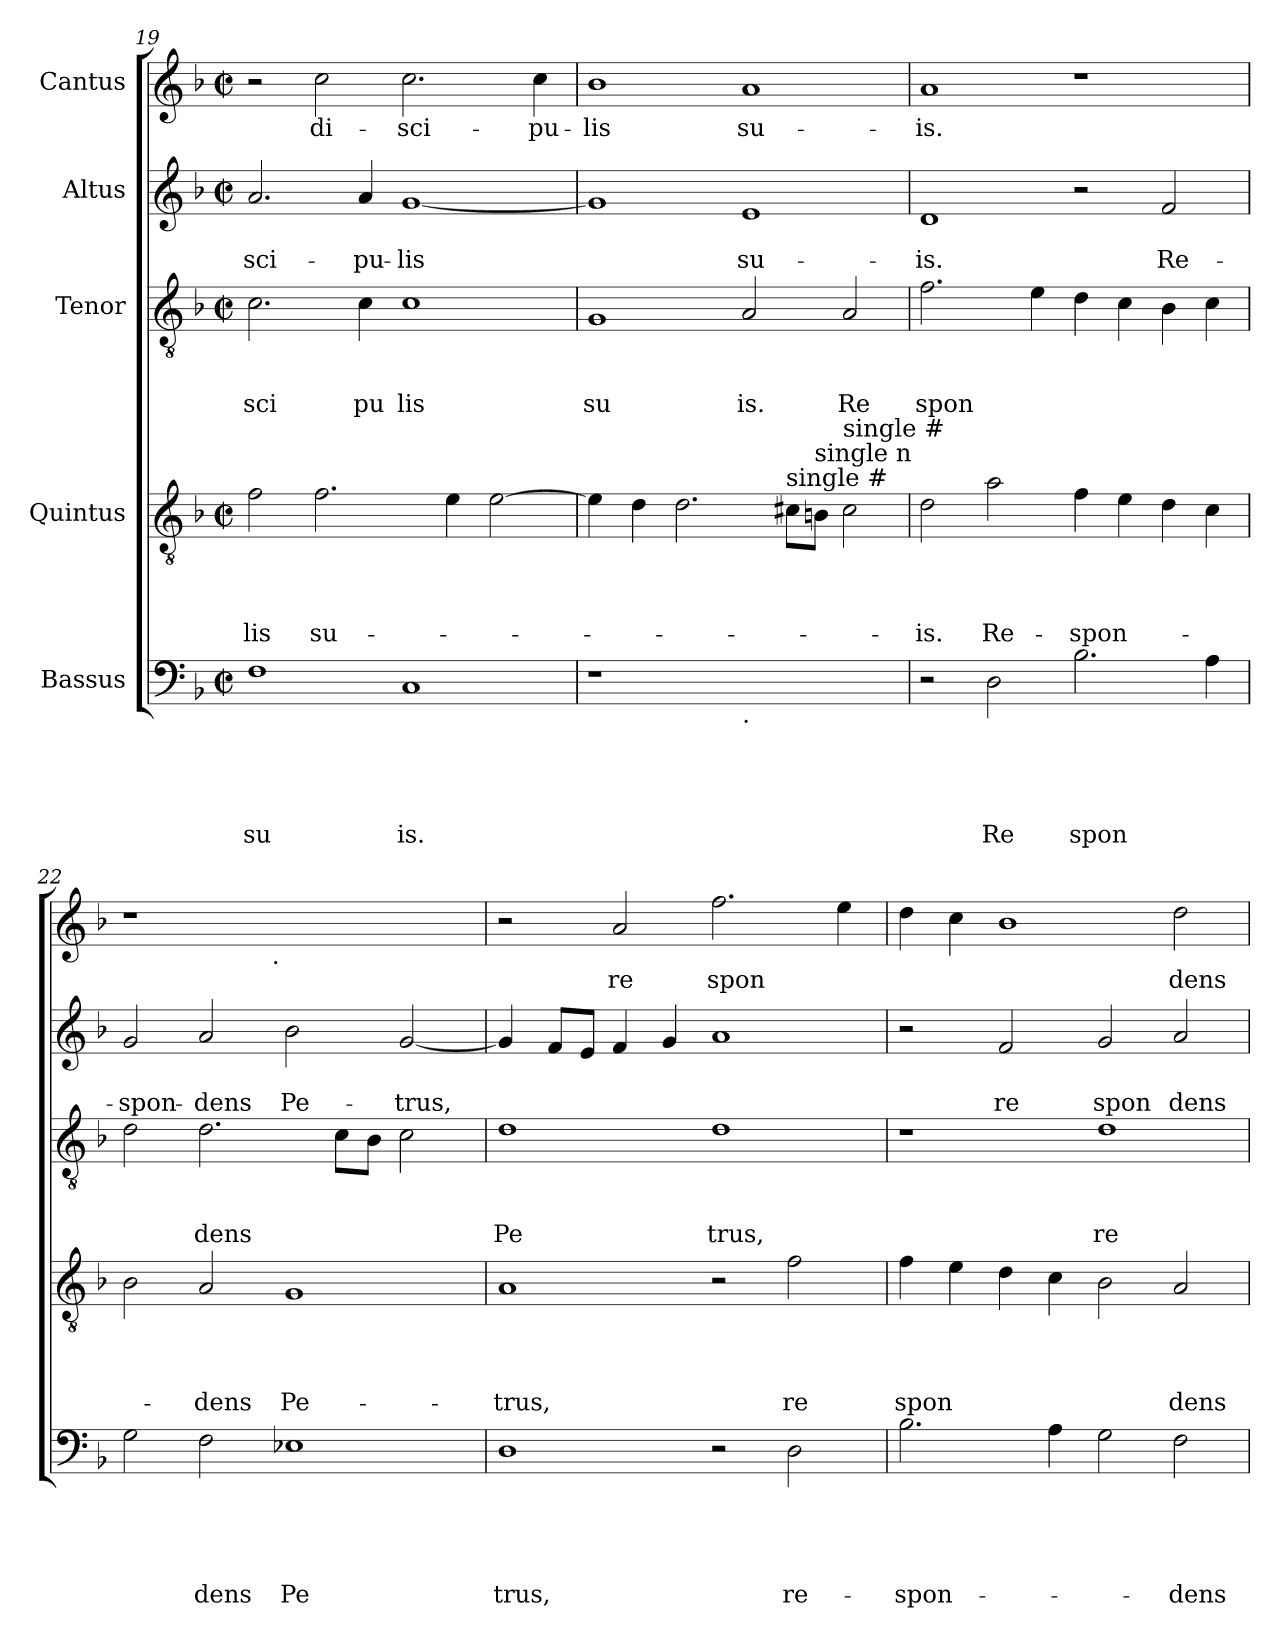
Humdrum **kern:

**kern	**text	**text	**text	**text	**text	**kern	**text	**text	**text	**text	**kern	**text	**text	**text	**kern	**text	**text	**kern	**text
*part5	*part5	*part5	*part5	*part5	*part5	*part4	*part4	*part4	*part4	*part4	*part3	*part3	*part3	*part3	*part2	*part2	*part2	*part1	*part1
*staff5	*staff5	*staff5	*staff5	*staff5	*staff5	*staff4	*staff4	*staff4	*staff4	*staff4	*staff3	*staff3	*staff3	*staff3	*staff2	*staff2	*staff2	*staff1	*staff1
*I"Bassus	*	*	*	*	*	*I"Quintus	*	*	*	*	*I"Tenor	*	*	*	*I"Altus	*	*	*I"Cantus	*
!!LO:LB:g=z
*clefF4	*	*	*	*	*	*clefGv2	*	*	*	*	*clefGv2	*	*	*	*clefG2	*	*	*clefG2	*
*k[b-]	*	*	*	*	*	*k[b-]	*	*	*	*	*k[b-]	*	*	*	*k[b-]	*	*	*k[b-]	*
*F:	*	*	*	*	*	*F:	*	*	*	*	*F:	*	*	*	*F:	*	*	*F:	*
*M2/2	*	*	*	*	*	*M2/2	*	*	*	*	*M2/2	*	*	*	*M2/2	*	*	*M2/2	*
*met(c|)	*	*	*	*	*	*met(c|)	*	*	*	*	*met(c|)	*	*	*	*met(c|)	*	*	*met(c|)	*
=19	=19	=19	=19	=19	=19	=19	=19	=19	=19	=19	=19	=19	=19	=19	=19	=19	=19	=19	=19
!	!	!	!	!	!LO:LY:b	!	!	!	!	!LO:LY:b	!	!	!	!LO:LY:b	!	!	!LO:LY:b	!	!
1F	.	.	.	.	su	2f\	.	.	.	-lis	2.c\	.	.	sci	2.a/	.	sci-	2r	.
!	!	!	!	!	!	!	!	!	!	!LO:LY:b	!	!	!	!	!	!	!	!	!LO:LY:b
.	.	.	.	.	.	2.f\	.	.	.	su-	.	.	.	.	.	.	.	2cc\	di-
!	!	!	!	!	!	!	!	!	!	!	!	!	!	!LO:LY:b	!	!	!LO:LY:b	!	!
.	.	.	.	.	.	.	.	.	.	.	4c\	.	.	pu	4a/	.	-pu-	.	.
!	!	!	!	!	!LO:LY:b	!	!	!	!	!	!	!	!	!LO:LY:b	!	!	!LO:LY:b	!	!LO:LY:b
1C	.	.	.	.	is.	.	.	.	.	.	1c	.	.	lis	[<1g	.	-lis	2.cc\	-sci-
.	.	.	.	.	.	4e\	.	.	.	.	.	.	.	.	.	.	.	.	.
.	.	.	.	.	.	[>2e\	.	.	.	.	.	.	.	.	.	.	.	.	.
!	!	!	!	!	!	!	!	!	!	!	!	!	!	!	!	!	!	!	!LO:LY:b
.	.	.	.	.	.	.	.	.	.	.	.	.	.	.	.	.	.	4cc\	-pu-
=20	=20	=20	=20	=20	=20	=20	=20	=20	=20	=20	=20	=20	=20	=20	=20	=20	=20	=20	=20
!	!	!	!	!	!	!	!	!	!	!	!	!	!	!LO:LY:b	!	!	!	!	!LO:LY:b
1r	.	.	.	.	.	4e\]	.	.	.	.	1G	.	.	su	1g]	.	.	1b-	-lis
.	.	.	.	.	.	4d\	.	.	.	.	.	.	.	.	.	.	.	.	.
.	.	.	.	.	.	2.d\	.	.	.	.	.	.	.	.	.	.	.	.	.
!LO:TX:b:t=.	!	!	!	!	!	!	!	!	!	!	!	!	!	!	!	!	!	!	!
!	!	!	!	!	!	!	!	!	!	!	!	!	!	!LO:LY:b	!	!	!LO:LY:b	!	!LO:LY:b
1ryy	.	.	.	.	.	.	.	.	.	.	2A/	.	.	is.	1e	.	su-	1a	su-
!	!	!	!	!	!	!LO:TX:a:t=single #	!	!	!	!	!	!	!	!	!	!	!	!	!
.	.	.	.	.	.	8c#\L	.	.	.	.	.	.	.	.	.	.	.	.	.
!	!	!	!	!	!	!LO:TX:a:t=single n	!	!	!	!	!	!	!	!	!	!	!	!	!
.	.	.	.	.	.	8B\J	.	.	.	.	.	.	.	.	.	.	.	.	.
!	!	!	!	!	!	!LO:TX:a:t=single #	!	!	!	!	!	!	!	!	!	!	!	!	!
!	!	!	!	!	!	!	!	!	!	!	!	!	!	!LO:LY:b	!	!	!	!	!
.	.	.	.	.	.	2c#\	.	.	.	.	2A/	.	.	Re	.	.	.	.	.
=21	=21	=21	=21	=21	=21	=21	=21	=21	=21	=21	=21	=21	=21	=21	=21	=21	=21	=21	=21
!	!	!	!	!	!	!	!	!	!	!LO:LY:b	!	!	!	!LO:LY:b	!	!	!LO:LY:b	!	!LO:LY:b
2r	.	.	.	.	.	2d\	.	.	.	-is.	2.f\	.	.	spon	1d	.	-is.	1a	-is.
!	!	!	!	!	!LO:LY:b	!	!	!	!	!LO:LY:b	!	!	!	!	!	!	!	!	!
2D\	.	.	.	.	Re	2a\	.	.	.	Re-	.	.	.	.	.	.	.	.	.
.	.	.	.	.	.	.	.	.	.	.	4e\	.	.	.	.	.	.	.	.
!	!	!	!	!	!LO:LY:b	!	!	!	!	!LO:LY:b	!	!	!	!	!	!	!	!	!
2.B-\	.	.	.	.	spon	4f\	.	.	.	-spon-	4d\	.	.	.	2r	.	.	1r	.
.	.	.	.	.	.	4e\	.	.	.	.	4c\	.	.	.	.	.	.	.	.
!	!	!	!	!	!	!	!	!	!	!	!	!	!	!	!	!	!LO:LY:b	!	!
.	.	.	.	.	.	4d\	.	.	.	.	4B-\	.	.	.	2f/	.	Re-	.	.
4A\	.	.	.	.	.	4c\	.	.	.	.	4c\	.	.	.	.	.	.	.	.
=22	=22	=22	=22	=22	=22	=22	=22	=22	=22	=22	=22	=22	=22	=22	=22	=22	=22	=22	=22
!	!	!	!	!	!	!	!	!	!	!	!	!	!	!	!	!	!LO:LY:b	!	!
*	*	*	*	*	*	*	*	*	*	*	*	*	*	*	*	*	*	*^	*
2G\	.	.	.	.	.	2B-\	.	.	.	.	2d\	.	.	.	2g/	.	-spon-	1r	2ryy	.
!	!	!	!	!	!LO:LY:b	!	!	!	!	!LO:LY:b	!	!	!	!LO:LY:b	!	!	!LO:LY:b	!	!	!
2F\	.	.	.	.	dens	2A/	.	.	.	-dens	2.d\	.	.	dens	2a/	.	-dens	.	4...ryy	.
!	!	!	!	!	!	!	!	!	!	!	!	!	!	!	!	!	!	!	!LO:TX:b:t=.	!
.	.	.	.	.	.	.	.	.	.	.	.	.	.	.	.	.	.	.	1ryy	.
!	!	!	!	!	!LO:LY:b	!	!	!	!	!LO:LY:b	!	!	!	!	!	!	!LO:LY:b	!	!	!
1E-X	.	.	.	.	Pe	1G	.	.	.	Pe-	.	.	.	.	2b-\	.	Pe-	1ryy	.	.
.	.	.	.	.	.	.	.	.	.	.	8c\L	.	.	.	.	.	.	.	.	.
.	.	.	.	.	.	.	.	.	.	.	8B-\J	.	.	.	.	.	.	.	.	.
!	!	!	!	!	!	!	!	!	!	!	!	!	!	!	!	!	!LO:LY:b	!	!	!
.	.	.	.	.	.	.	.	.	.	.	2c\	.	.	.	[<2g/	.	-trus,	.	.	.
.	.	.	.	.	.	.	.	.	.	.	.	.	.	.	.	.	.	.	32ryy	.
!!LO:PB:g=z
=23	=23	=23	=23	=23	=23	=23	=23	=23	=23	=23	=23	=23	=23	=23	=23	=23	=23	=23	=23	=23
!	!	!	!	!	!LO:LY:b	!	!	!	!	!LO:LY:b	!	!	!	!LO:LY:b	!	!	!	!	!	!
*	*	*	*	*	*	*	*	*	*	*	*	*	*	*	*	*	*	*v	*v	*
1D	.	.	.	.	trus,	1A	.	.	.	-trus,	1d	.	.	Pe	4g/]	.	.	2r	.
.	.	.	.	.	.	.	.	.	.	.	.	.	.	.	8f/L	.	.	.	.
.	.	.	.	.	.	.	.	.	.	.	.	.	.	.	8e/J	.	.	.	.
!	!	!	!	!	!	!	!	!	!	!	!	!	!	!	!	!	!	!	!LO:LY:b
.	.	.	.	.	.	.	.	.	.	.	.	.	.	.	4f/	.	.	2a/	re
.	.	.	.	.	.	.	.	.	.	.	.	.	.	.	4g/	.	.	.	.
!	!	!	!	!	!	!	!	!	!	!	!	!	!	!LO:LY:b	!	!	!	!	!LO:LY:b
2r	.	.	.	.	.	2r	.	.	.	.	1d	.	.	trus,	1a	.	.	2.ff\	spon
!	!	!	!	!	!LO:LY:b	!	!	!	!	!LO:LY:b	!	!	!	!	!	!	!	!	!
2D\	.	.	.	.	re-	2f\	.	.	.	re	.	.	.	.	.	.	.	.	.
.	.	.	.	.	.	.	.	.	.	.	.	.	.	.	.	.	.	4ee\	.
=24	=24	=24	=24	=24	=24	=24	=24	=24	=24	=24	=24	=24	=24	=24	=24	=24	=24	=24	=24
!	!	!	!	!	!LO:LY:b	!	!	!	!	!LO:LY:b	!	!	!	!	!	!	!	!	!
2.B-\	.	.	.	.	-spon-	4f\	.	.	.	spon	1r	.	.	.	2r	.	.	4dd\	.
.	.	.	.	.	.	4e\	.	.	.	.	.	.	.	.	.	.	.	4cc\	.
!	!	!	!	!	!	!	!	!	!	!	!	!	!	!	!	!	!LO:LY:b	!	!
.	.	.	.	.	.	4d\	.	.	.	.	.	.	.	.	2f/	.	re	1b-	.
4A\	.	.	.	.	.	4c\	.	.	.	.	.	.	.	.	.	.	.	.	.
!	!	!	!	!	!	!	!	!	!	!	!	!	!	!LO:LY:b	!	!	!LO:LY:b	!	!
2G\	.	.	.	.	.	2B-\	.	.	.	.	1d	.	.	re	2g/	.	spon	.	.
!	!	!	!	!	!LO:LY:b	!	!	!	!	!LO:LY:b	!	!	!	!	!	!	!LO:LY:b	!	!LO:LY:b
2F\	.	.	.	.	-dens	2A/	.	.	.	dens	.	.	.	.	2a/	.	dens	2dd\	dens
=	=	=	=	=	=	=	=	=	=	=	=	=	=	=	=	=	=	=	=
*-	*-	*-	*-	*-	*-	*-	*-	*-	*-	*-	*-	*-	*-	*-	*-	*-	*-	*-	*-
